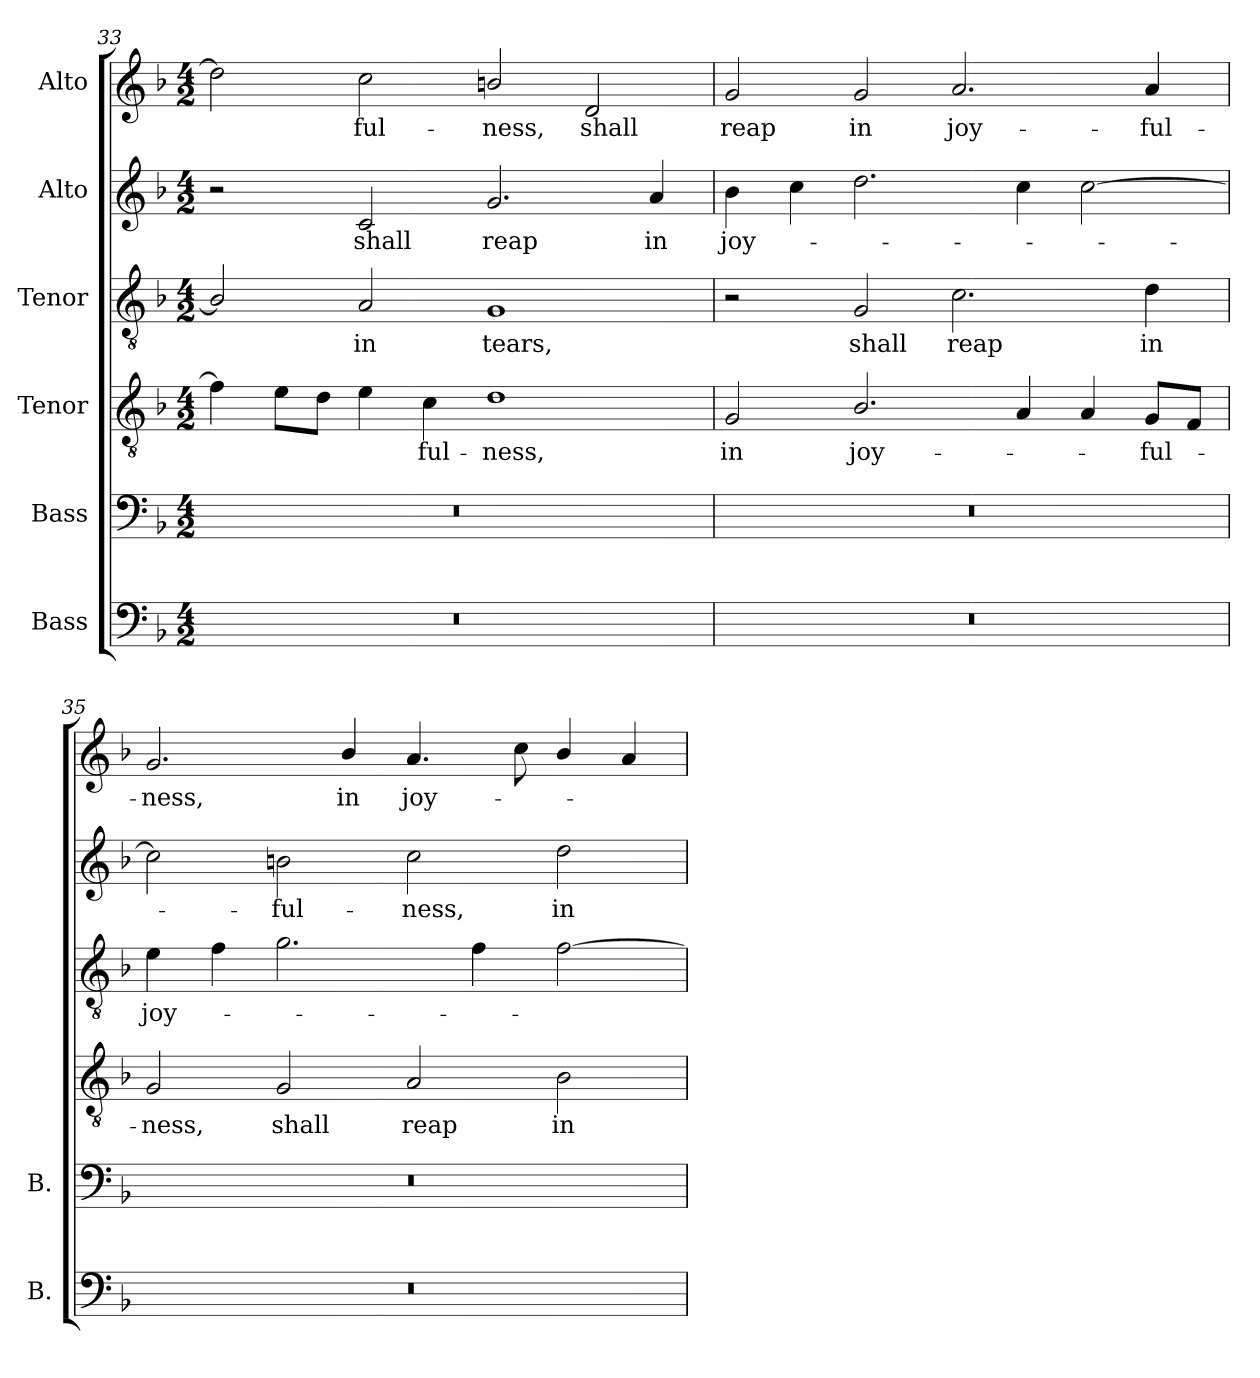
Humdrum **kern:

**kern	**kern	**kern	**text	**kern	**text	**kern	**text	**kern	**text
*part6	*part5	*part4	*part4	*part3	*part3	*part2	*part2	*part1	*part1
*staff6	*staff5	*staff4	*staff4	*staff3	*staff3	*staff2	*staff2	*staff1	*staff1
*I"Bass	*I"Bass	*I"Tenor	*	*I"Tenor	*	*I"Alto	*	*I"Alto	*
*I'B.	*I'B.	*	*	*	*	*	*	*	*
!!LO:PB:g=z
*clefF4	*clefF4	*clefGv2	*	*clefGv2	*	*clefG2	*	*clefG2	*
*	*	*ITrd7c12	*	*ITrd7c12	*	*	*	*	*
*k[b-]	*k[b-]	*k[b-]	*	*k[b-]	*	*k[b-]	*	*k[b-]	*
*F:	*F:	*F:	*	*F:	*	*F:	*	*F:	*
*M4/2	*M4/2	*M4/2	*	*M4/2	*	*M4/2	*	*M4/2	*
=33	=33	=33	=33	=33	=33	=33	=33	=33	=33
!LO:N:vis=1	!LO:N:vis=1	!	!	!	!	!	!	!	!
0r	0r	4Fi\]	.	2BB-i/]	.	2r	.	2ddi\]	.
.	.	8Ei\L	.	.	.	.	.	.	.
.	.	8Di\J	.	.	.	.	.	.	.
!	!	!	!	!	!LO:LY:b:color=#000000	!	!	!	!
!	!	!	!	!	!	!	!LO:LY:b:color=#000000	!	!
!	!	!	!	!	!	!	!	!	!LO:LY:b:color=#000000
.	.	4Ei\	.	2AAi/	in	2ci/	shall	2cci\	-ful-
!	!	!	!LO:LY:b:color=#000000	!	!	!	!	!	!
.	.	4Ci\	-ful-	.	.	.	.	.	.
!	!	!	!LO:LY:b:color=#000000	!	!	!	!	!	!
!	!	!	!	!	!LO:LY:b:color=#000000	!	!	!	!
!	!	!	!	!	!	!	!LO:LY:b:color=#000000	!	!
!	!	!	!	!	!	!	!	!	!LO:LY:b:color=#000000
.	.	1Di	-ness,	1GGi	tears,	2.gi/	reap	2bni/	-ness,
!	!	!	!	!	!	!	!	!	!LO:LY:b:color=#000000
.	.	.	.	.	.	.	.	2di/	shall
!	!	!	!	!	!	!	!LO:LY:b:color=#000000	!	!
.	.	.	.	.	.	4ai/	in	.	.
=34	=34	=34	=34	=34	=34	=34	=34	=34	=34
!LO:N:vis=1	!LO:N:vis=1	!	!	!	!	!	!	!	!
!	!	!	!LO:LY:b:color=#000000	!	!	!	!	!	!
!	!	!	!	!	!	!	!LO:LY:b:color=#000000	!	!
!	!	!	!	!	!	!	!	!	!LO:LY:b:color=#000000
0r	0r	2GGi/	in	2r	.	4b-i\	joy-	2gi/	reap
.	.	.	.	.	.	4cci\	.	.	.
!	!	!	!LO:LY:b:color=#000000	!	!	!	!	!	!
!	!	!	!	!	!LO:LY:b:color=#000000	!	!	!	!
!	!	!	!	!	!	!	!	!	!LO:LY:b:color=#000000
.	.	2.BB-i/	joy-	2GGi/	shall	2.ddi\	.	2gi/	in
!	!	!	!	!	!LO:LY:b:color=#000000	!	!	!	!
!	!	!	!	!	!	!	!	!	!LO:LY:b:color=#000000
.	.	.	.	2.Ci\	reap	.	.	2.ai/	joy-
.	.	4AAi/	.	.	.	4cci\	.	.	.
.	.	4AAi/	.	.	.	[2cci\	.	.	.
!	!	!	!LO:LY:b:color=#000000	!	!	!	!	!	!
!	!	!	!	!	!LO:LY:b:color=#000000	!	!	!	!
!	!	!	!	!	!	!	!	!	!LO:LY:b:color=#000000
.	.	8GGi/L	-ful-	4Di\	in	.	.	4ai/	-ful-
.	.	8FFi/J	.	.	.	.	.	.	.
=35	=35	=35	=35	=35	=35	=35	=35	=35	=35
!LO:N:vis=1	!LO:N:vis=1	!	!	!	!	!	!	!	!
!	!	!	!LO:LY:b:color=#000000	!	!	!	!	!	!
!	!	!	!	!	!LO:LY:b:color=#000000	!	!	!	!
!	!	!	!	!	!	!	!	!	!LO:LY:b:color=#000000
0r	0r	2GGi/	-ness,	4Ei\	joy-	2cci\]	.	2.gi/	-ness,
.	.	.	.	4Fi\	.	.	.	.	.
!	!	!	!LO:LY:b:color=#000000	!	!	!	!	!	!
!	!	!	!	!	!	!	!LO:LY:b:color=#000000	!	!
.	.	2GGi/	shall	2.Gi\	.	2bni\	-ful-	.	.
!	!	!	!	!	!	!	!	!	!LO:LY:b:color=#000000
.	.	.	.	.	.	.	.	4b-i/	in
!	!	!	!LO:LY:b:color=#000000	!	!	!	!	!	!
!	!	!	!	!	!	!	!LO:LY:b:color=#000000	!	!
!	!	!	!	!	!	!	!	!	!LO:LY:b:color=#000000
.	.	2AAi/	reap	.	.	2cci\	-ness,	4.ai/	joy-
.	.	.	.	4Fi\	.	.	.	.	.
.	.	.	.	.	.	.	.	8cci\	.
!	!	!	!LO:LY:b:color=#000000	!	!	!	!	!	!
!	!	!	!	!	!	!	!LO:LY:b:color=#000000	!	!
.	.	2BB-i\	in	[2Fi\	.	2ddi\	in	4b-i/	.
.	.	.	.	.	.	.	.	4ai/	.
=	=	=	=	=	=	=	=	=	=
*-	*-	*-	*-	*-	*-	*-	*-	*-	*-
